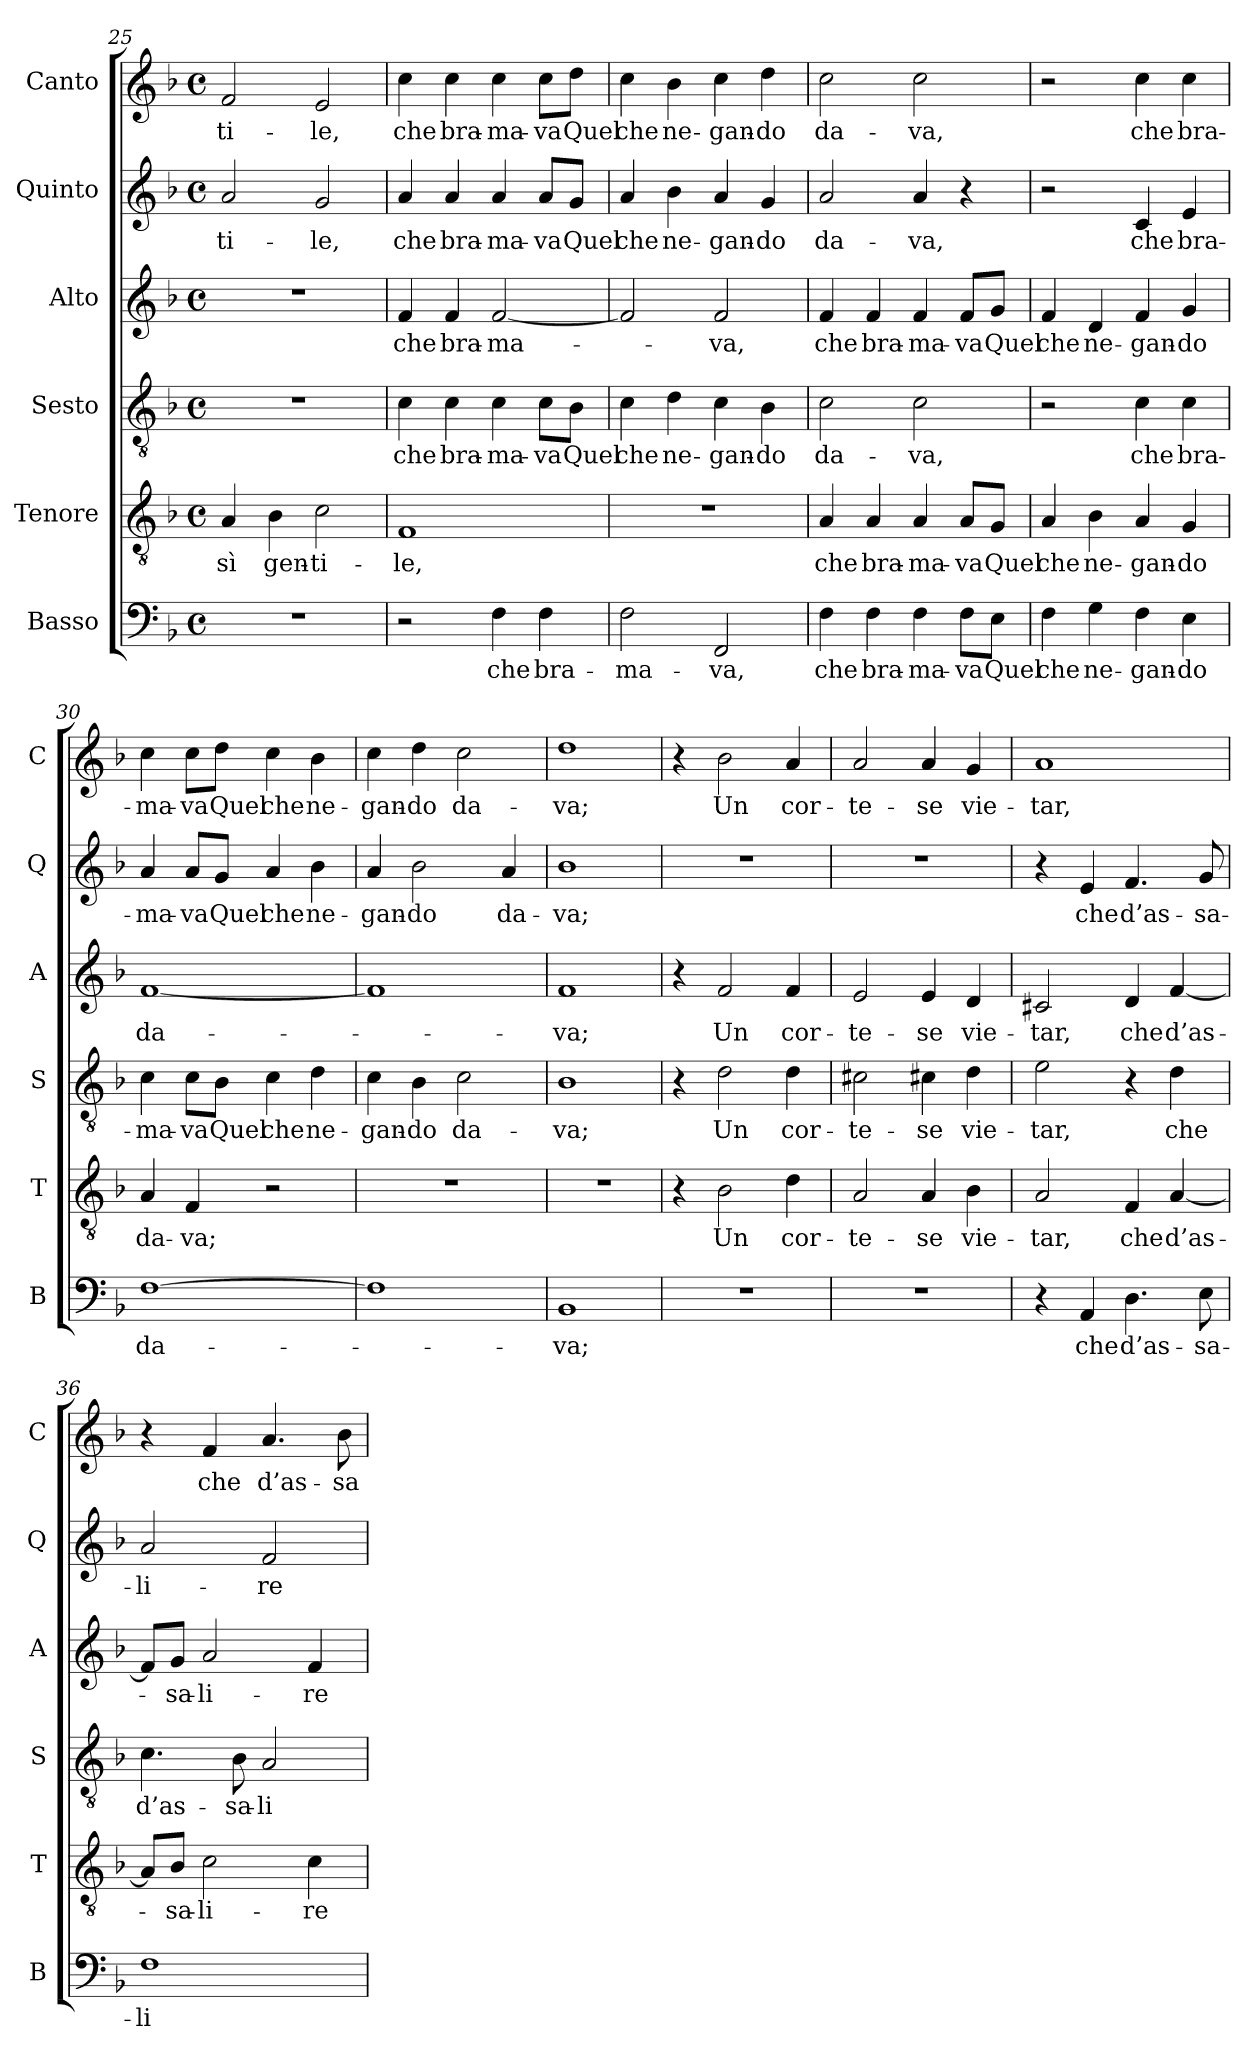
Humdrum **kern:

**kern	**text	**kern	**text	**kern	**text	**kern	**text	**kern	**text	**kern	**text
*part6	*part6	*part5	*part5	*part4	*part4	*part3	*part3	*part2	*part2	*part1	*part1
*staff6	*staff6	*staff5	*staff5	*staff4	*staff4	*staff3	*staff3	*staff2	*staff2	*staff1	*staff1
*I"Basso	*	*I"Tenore	*	*I"Sesto	*	*I"Alto	*	*I"Quinto	*	*I"Canto	*
*I'B	*	*I'T	*	*I'S	*	*I'A	*	*I'Q	*	*I'C	*
*clefF4	*	*clefGv2	*	*clefGv2	*	*clefG2	*	*clefG2	*	*clefG2	*
*k[b-]	*	*k[b-]	*	*k[b-]	*	*k[b-]	*	*k[b-]	*	*k[b-]	*
*F:	*	*F:	*	*F:	*	*F:	*	*F:	*	*F:	*
*M4/4	*	*M4/4	*	*M4/4	*	*M4/4	*	*M4/4	*	*M4/4	*
*met(c)	*	*met(c)	*	*met(c)	*	*met(c)	*	*met(c)	*	*met(c)	*
=25	=25	=25	=25	=25	=25	=25	=25	=25	=25	=25	=25
1r	.	4A	-sì	1r	.	1r	.	2a	ti-	2f	ti-
.	.	4B-	gen-	.	.	.	.	.	.	.	.
.	.	2c	ti-	.	.	.	.	2g	-le,	2e	-le,
=26	=26	=26	=26	=26	=26	=26	=26	=26	=26	=26	=26
2r	.	1F	-le,	4c	-che	4f	-che	4a	-che	4cc	-che
.	.	.	.	4c	bra-	4f	bra-	4a	bra-	4cc	bra-
4F	-che	.	.	4c	ma-	[2f	ma-	4a	ma-	4cc	ma-
4F	bra-	.	.	8cL	-va	.	.	8aL	-va	8ccL	-va
.	.	.	.	8B-J	-Quel	.	.	8gJ	-Quel	8ddJ	-Quel
=27	=27	=27	=27	=27	=27	=27	=27	=27	=27	=27	=27
2F	ma-	1r	.	4c	-che	2f]	.	4a	-che	4cc	-che
.	.	.	.	4d	ne-	.	.	4b-	ne-	4b-	ne-
2FF	-va,	.	.	4c	gan-	2f	-va,	4a	gan-	4cc	gan-
.	.	.	.	4B-	-do	.	.	4g	-do	4dd	-do
=28	=28	=28	=28	=28	=28	=28	=28	=28	=28	=28	=28
4F	-che	4A	-che	2c	da-	4f	-che	2a	da-	2cc	da-
4F	bra-	4A	bra-	.	.	4f	bra-	.	.	.	.
4F	ma-	4A	ma-	2c	-va,	4f	ma-	4a	-va,	2cc	-va,
8FL	-va	8AL	-va	.	.	8fL	-va	4r	.	.	.
8EJ	-Quel	8GJ	-Quel	.	.	8gJ	-Quel	.	.	.	.
=29	=29	=29	=29	=29	=29	=29	=29	=29	=29	=29	=29
4F	-che	4A	-che	2r	.	4f	-che	2r	.	2r	.
4G	ne-	4B-	ne-	.	.	4d	ne-	.	.	.	.
4F	gan-	4A	gan-	4c	-che	4f	gan-	4c	-che	4cc	-che
4E	-do	4G	-do	4c	bra-	4g	-do	4e	bra-	4cc	bra-
=30	=30	=30	=30	=30	=30	=30	=30	=30	=30	=30	=30
[1F	da-	4A	da-	4c	ma-	[1f	da-	4a	ma-	4cc	ma-
.	.	4F	-va;	8cL	-va	.	.	8aL	-va	8ccL	-va
.	.	.	.	8B-J	-Quel	.	.	8gJ	-Quel	8ddJ	-Quel
.	.	2r	.	4c	-che	.	.	4a	-che	4cc	-che
.	.	.	.	4d	ne-	.	.	4b-	ne-	4b-	ne-
=31	=31	=31	=31	=31	=31	=31	=31	=31	=31	=31	=31
1F]	.	1r	.	4c	gan-	1f]	.	4a	gan-	4cc	gan-
.	.	.	.	4B-	-do	.	.	2b-	-do	4dd	-do
.	.	.	.	2c	da-	.	.	.	.	2cc	da-
.	.	.	.	.	.	.	.	4a	da-	.	.
=32	=32	=32	=32	=32	=32	=32	=32	=32	=32	=32	=32
1BB-	-va;	1r	.	1B-	-va;	1f	-va;	1b-	-va;	1dd	-va;
=33	=33	=33	=33	=33	=33	=33	=33	=33	=33	=33	=33
1r	.	4r	.	4r	.	4r	.	1r	.	4r	.
.	.	2B-	-Un	2d	-Un	2f	-Un	.	.	2b-	-Un
.	.	4d	cor-	4d	cor-	4f	cor-	.	.	4a	cor-
=34	=34	=34	=34	=34	=34	=34	=34	=34	=34	=34	=34
1r	.	2A	te-	2c#X	te-	2e	te-	1r	.	2a	te-
.	.	4A	-se	4c#X	-se	4e	-se	.	.	4a	-se
.	.	4B-	vie-	4d	vie-	4d	vie-	.	.	4g	vie-
=35	=35	=35	=35	=35	=35	=35	=35	=35	=35	=35	=35
4r	.	2A	-tar,	2e	-tar,	2c#X	-tar,	4r	.	1a	-tar,
4AA	-che	.	.	.	.	.	.	4e	-che	.	.
4.D	d’as-	4F	-che	4r	.	4d	-che	4.f	d’as-	.	.
.	.	[4A	d’as-	4d	-che	[4f	d’as-	.	.	.	.
8E	sa-	.	.	.	.	.	.	8g	sa-	.	.
=36	=36	=36	=36	=36	=36	=36	=36	=36	=36	=36	=36
1F	li-	8AL]	.	4.c	d’as-	8fL]	.	2a	li-	4r	.
.	.	8B-J	sa-	.	.	8gJ	sa-	.	.	.	.
.	.	2c	li-	.	.	2a	li-	.	.	4f	-che
.	.	.	.	8B-	sa-	.	.	.	.	.	.
.	.	.	.	2A	li-	.	.	2f	-re	4.a	d’as-
.	.	4c	-re	.	.	4f	-re	.	.	.	.
.	.	.	.	.	.	.	.	.	.	8b-	sa-
=	=	=	=	=	=	=	=	=	=	=	=
*-	*-	*-	*-	*-	*-	*-	*-	*-	*-	*-	*-
